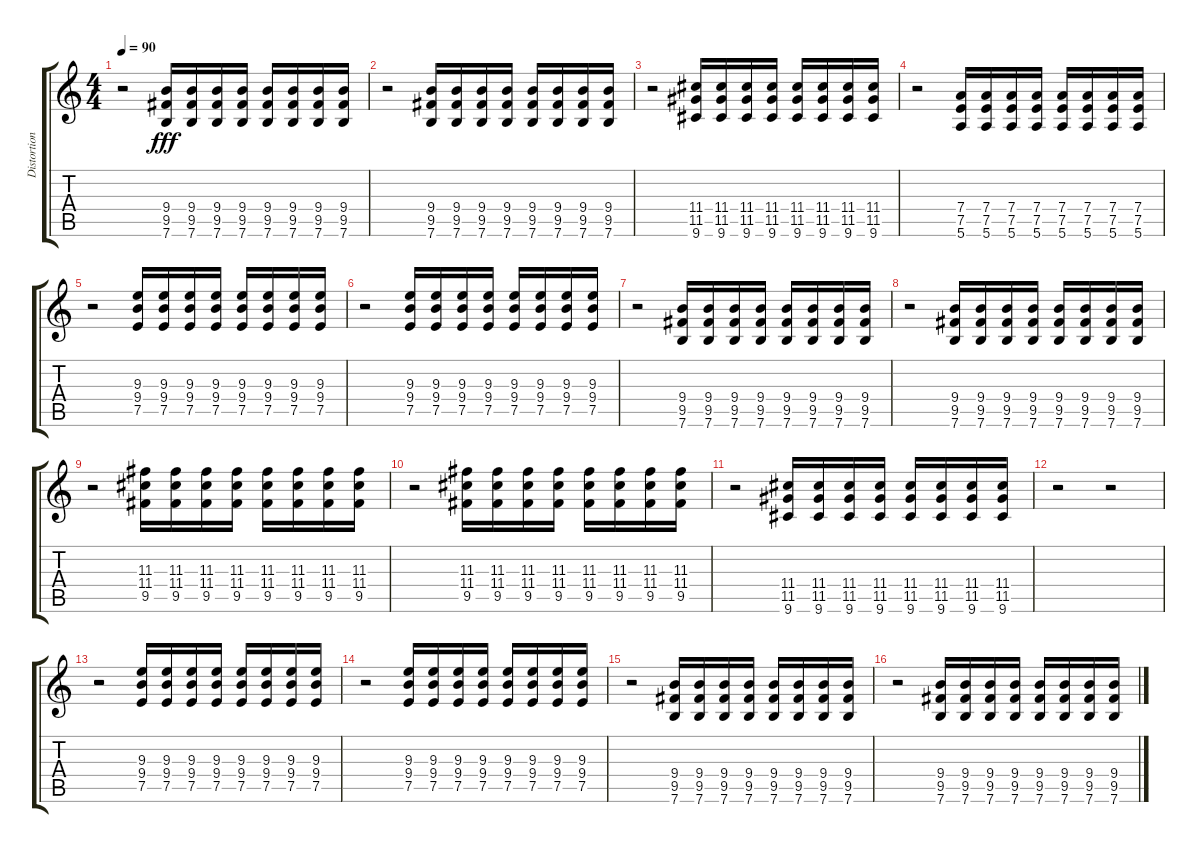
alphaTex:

\track ("Distortion" "Distortion") {instrument distortionguitar}
\staff {score tabs}
\tuning (E4 B3 G3 D3 A2 E2) {hide}
\ts (4 4)
\tempo 90
\clef g2
\ks c
r.2{dy fff} (9.4 9.5 7.6).16 (9.4 9.5 7.6).16 (9.4 9.5 7.6).16 (9.4 9.5 7.6).16 (9.4 9.5 7.6).16 (9.4 9.5 7.6).16 (9.4 9.5 7.6).16 (9.4 9.5 7.6).16 |
r.2 (9.4 9.5 7.6).16 (9.4 9.5 7.6).16 (9.4 9.5 7.6).16 (9.4 9.5 7.6).16 (9.4 9.5 7.6).16 (9.4 9.5 7.6).16 (9.4 9.5 7.6).16 (9.4 9.5 7.6).16 |
r.2 (11.4 11.5 9.6).16 (11.4 11.5 9.6).16 (11.4 11.5 9.6).16 (11.4 11.5 9.6).16 (11.4 11.5 9.6).16 (11.4 11.5 9.6).16 (11.4 11.5 9.6).16 (11.4 11.5 9.6).16 |
r.2 (7.4 7.5 5.6).16 (7.4 7.5 5.6).16 (7.4 7.5 5.6).16 (7.4 7.5 5.6).16 (7.4 7.5 5.6).16 (7.4 7.5 5.6).16 (7.4 7.5 5.6).16 (7.4 7.5 5.6).16 |
r.2 (9.3 9.4 7.5).16 (9.3 9.4 7.5).16 (9.3 9.4 7.5).16 (9.3 9.4 7.5).16 (9.3 9.4 7.5).16 (9.3 9.4 7.5).16 (9.3 9.4 7.5).16 (9.3 9.4 7.5).16 |
r.2 (9.3 9.4 7.5).16 (9.3 9.4 7.5).16 (9.3 9.4 7.5).16 (9.3 9.4 7.5).16 (9.3 9.4 7.5).16 (9.3 9.4 7.5).16 (9.3 9.4 7.5).16 (9.3 9.4 7.5).16 |
r.2 (9.4 9.5 7.6).16 (9.4 9.5 7.6).16 (9.4 9.5 7.6).16 (9.4 9.5 7.6).16 (9.4 9.5 7.6).16 (9.4 9.5 7.6).16 (9.4 9.5 7.6).16 (9.4 9.5 7.6).16 |
r.2 (9.4 9.5 7.6).16 (9.4 9.5 7.6).16 (9.4 9.5 7.6).16 (9.4 9.5 7.6).16 (9.4 9.5 7.6).16 (9.4 9.5 7.6).16 (9.4 9.5 7.6).16 (9.4 9.5 7.6).16 |
r.2 (11.3 11.4 9.5).16 (11.3 11.4 9.5).16 (11.3 11.4 9.5).16 (11.3 11.4 9.5).16 (11.3 11.4 9.5).16 (11.3 11.4 9.5).16 (11.3 11.4 9.5).16 (11.3 11.4 9.5).16 |
r.2 (11.3 11.4 9.5).16 (11.3 11.4 9.5).16 (11.3 11.4 9.5).16 (11.3 11.4 9.5).16 (11.3 11.4 9.5).16 (11.3 11.4 9.5).16 (11.3 11.4 9.5).16 (11.3 11.4 9.5).16 |
r.2 (11.4 11.5 9.6).16 (11.4 11.5 9.6).16 (11.4 11.5 9.6).16 (11.4 11.5 9.6).16 (11.4 11.5 9.6).16 (11.4 11.5 9.6).16 (11.4 11.5 9.6).16 (11.4 11.5 9.6).16 |
r.2 r.2 |
r.2 (9.3 9.4 7.5).16 (9.3 9.4 7.5).16 (9.3 9.4 7.5).16 (9.3 9.4 7.5).16 (9.3 9.4 7.5).16 (9.3 9.4 7.5).16 (9.3 9.4 7.5).16 (9.3 9.4 7.5).16 |
r.2 (9.3 9.4 7.5).16 (9.3 9.4 7.5).16 (9.3 9.4 7.5).16 (9.3 9.4 7.5).16 (9.3 9.4 7.5).16 (9.3 9.4 7.5).16 (9.3 9.4 7.5).16 (9.3 9.4 7.5).16 |
r.2 (9.4 9.5 7.6).16 (9.4 9.5 7.6).16 (9.4 9.5 7.6).16 (9.4 9.5 7.6).16 (9.4 9.5 7.6).16 (9.4 9.5 7.6).16 (9.4 9.5 7.6).16 (9.4 9.5 7.6).16 |
r.2 (9.4 9.5 7.6).16 (9.4 9.5 7.6).16 (9.4 9.5 7.6).16 (9.4 9.5 7.6).16 (9.4 9.5 7.6).16 (9.4 9.5 7.6).16 (9.4 9.5 7.6).16 (9.4 9.5 7.6).16
